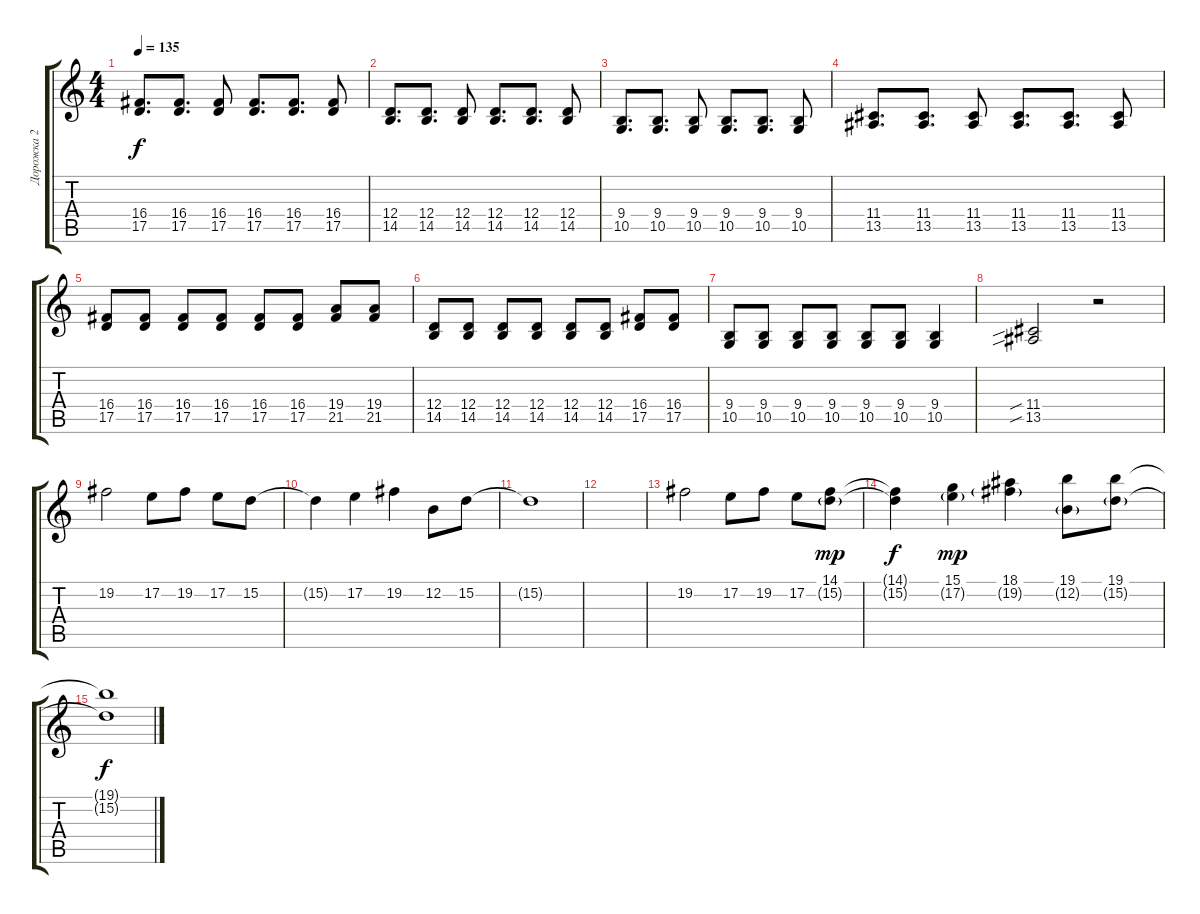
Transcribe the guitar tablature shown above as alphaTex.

\track ("Дорожка 2" "Дорожка 2") {instrument flute}
\staff {score tabs}
\tuning (E4 B3 G3 D3 A2 E2) {hide}
\ts (4 4)
\tempo 135
\clef g2
\ks c
(16.4 17.5).8{d dy f} (16.4 17.5).8{d} (16.4 17.5).8 (16.4 17.5).8{d} (16.4 17.5).8{d} (16.4 17.5).8 |
(12.4 14.5).8{d} (12.4 14.5).8{d} (12.4 14.5).8 (12.4 14.5).8{d} (12.4 14.5).8{d} (12.4 14.5).8 |
(9.4 10.5).8{d} (9.4 10.5).8{d} (9.4 10.5).8 (9.4 10.5).8{d} (9.4 10.5).8{d} (9.4 10.5).8 |
(11.4 13.5).8{d} (11.4 13.5).8{d} (11.4 13.5).8 (11.4 13.5).8{d} (11.4 13.5).8{d} (11.4 13.5).8 |
(16.4 17.5).8 (16.4 17.5).8 (16.4 17.5).8 (16.4 17.5).8 (16.4 17.5).8 (16.4 17.5).8 (19.4 21.5).8 (19.4 21.5).8 |
(12.4 14.5).8 (12.4 14.5).8 (12.4 14.5).8 (12.4 14.5).8 (12.4 14.5).8 (12.4 14.5).8 (16.4 17.5).8 (16.4 17.5).8 |
(9.4 10.5).8 (9.4 10.5).8 (9.4 10.5).8 (9.4 10.5).8 (9.4 10.5).8 (9.4 10.5).8 (9.4 10.5).4 |
(11.4{sib} 13.5{sib}).2 r.2 |
19.2.2 17.2.8 19.2.8 17.2.8 15.2.8 |
15.2{t}.4 17.2.4 19.2.4 12.2.8 15.2.8 |
15.2{t}.1 |
|
19.2.2 17.2.8 19.2.8 17.2.8 (14.1 15.2{g}).8{dy mp} |
(14.1{t} 15.2{t}).4{dy f} (15.1 17.2{g}).4{dy mp} (18.1 19.2{g}).4 (19.1 12.2{g}).8 (19.1 15.2{g}).8 |
(19.1{t} 15.2{t}).1{dy f}
